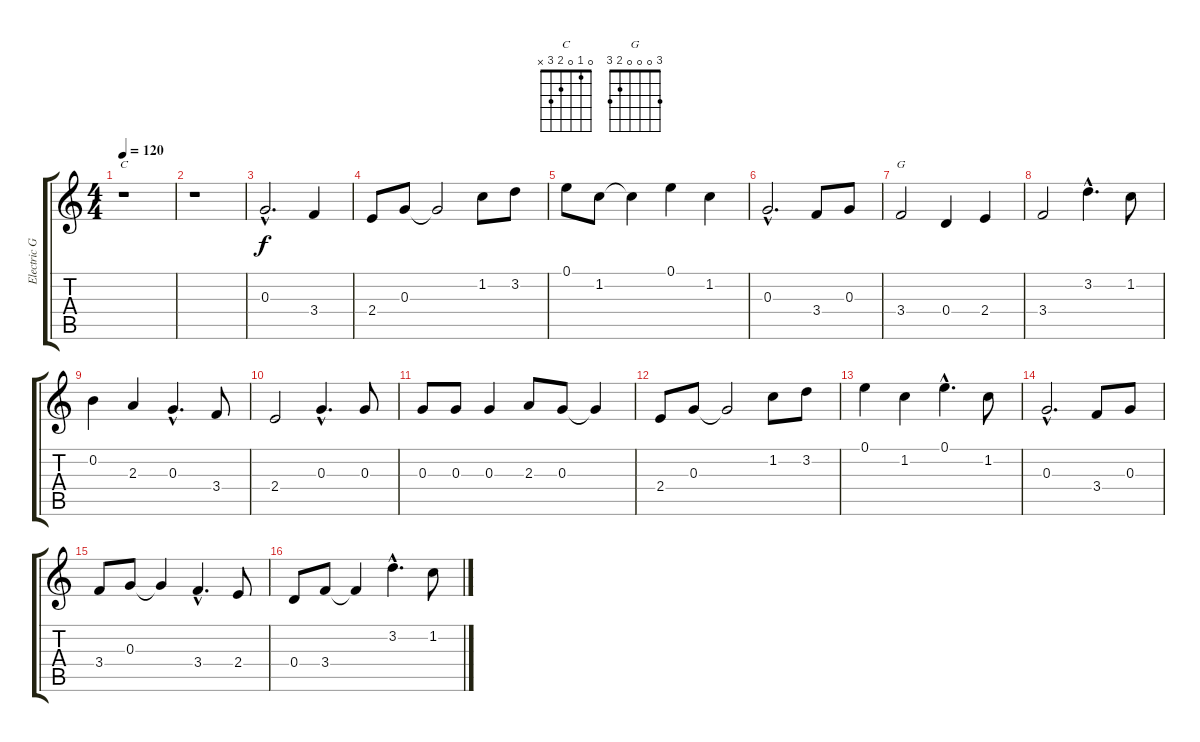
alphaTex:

\track ("Electric Guitar" "Electric G") {instrument electricguitarjazz}
\staff {score tabs}
\tuning (E4 B3 G3 D3 A2 E2) {hide}
\chord ("C" 0 1 0 2 3 x)
\chord ("G" 3 0 0 0 2 3)
\ts (4 4)
\tempo 120
\clef g2
\ks c
r.1{ch "C" dy f instrument electricguitarjazz} |
r.1 |
0.3{hac}.2{d} 3.4.4 |
2.4.8 0.3.8 0.3{t}.2 1.2.8 3.2.8 |
0.1.8 1.2.8 1.2{t}.4 0.1.4 1.2.4 |
0.3{hac}.2{d} 3.4.8 0.3.8 |
3.4.2{ch "G"} 0.4.4 2.4.4 |
3.4.2 3.2{hac}.4{d} 1.2.8 |
0.2.4 2.3.4 0.3{hac}.4{d} 3.4.8 |
2.4.2 0.3{hac}.4{d} 0.3.8 |
0.3.8 0.3.8 0.3.4 2.3.8 0.3.8 0.3{t}.4 |
2.4.8 0.3.8 0.3{t}.2 1.2.8 3.2.8 |
0.1.4 1.2.4 0.1{hac}.4{d} 1.2.8 |
0.3{hac}.2{d} 3.4.8 0.3.8 |
3.4.8 0.3.8 0.3{t}.4 3.4{hac}.4{d} 2.4.8 |
0.4.8 3.4.8 3.4{t}.4 3.2{hac}.4{d} 1.2.8
